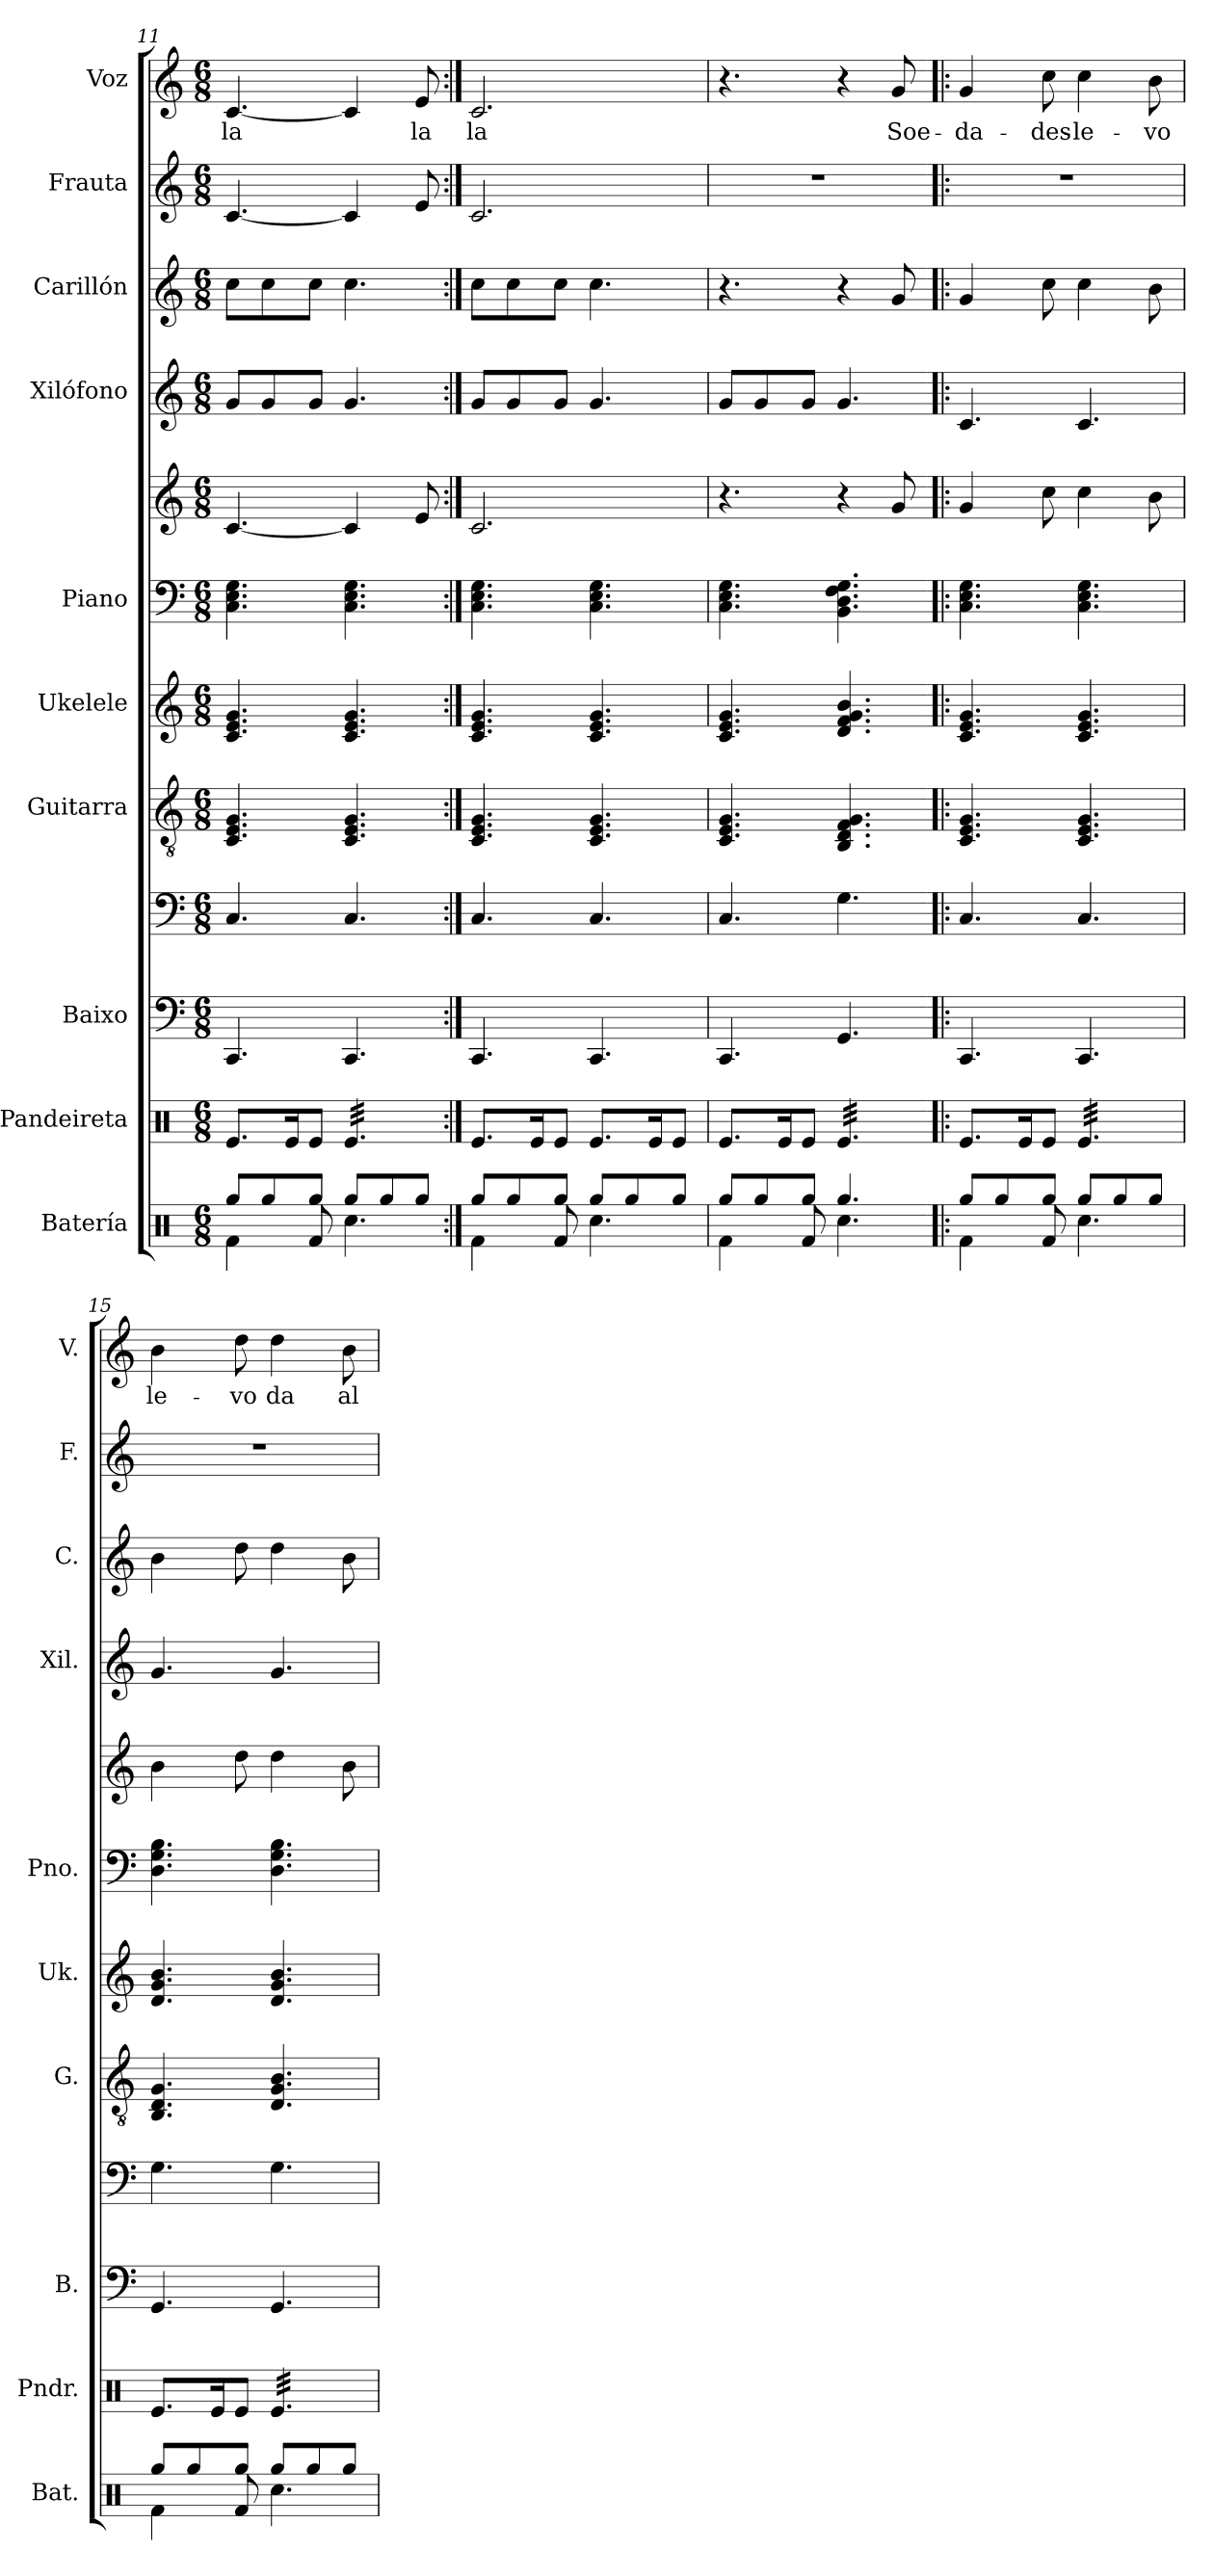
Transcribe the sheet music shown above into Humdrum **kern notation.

**kern	**kern	**kern	**kern	**kern	**kern	**kern	**kern	**kern	**kern	**kern	**kern	**text
*part10	*part9	*part8	*part8	*part7	*part6	*part5	*part5	*part4	*part3	*part2	*part1	*part1
*staff12	*staff11	*staff10	*staff9	*staff8	*staff7	*staff6	*staff5	*staff4	*staff3	*staff2	*staff1	*staff1
*I"Batería	*I"Pandeireta	*I"Baixo	*	*I"Guitarra	*I"Ukelele	*I"Piano	*	*I"Xilófono	*I"Carillón	*I"Frauta	*I"Voz	*
*I'Bat.	*I'Pndr.	*I'B.	*	*I'G.	*I'Uk.	*I'Pno.	*	*I'Xil.	*I'C.	*I'F.	*I'V.	*
*clefX	*clefX	*	*clefF4	*clefGv2	*clefG2	*clefF4	*clefG2	*clefG2	*clefG2	*clefG2	*clefG2	*
*	*	*ITrd7c12	*ITrd7c12	*	*	*	*	*ITrd-7c-12	*ITrd-14c-24	*	*	*
*k[]	*k[]	*k[]	*k[]	*k[]	*k[]	*k[]	*k[]	*k[]	*k[]	*k[]	*k[]	*
*M6/8	*M6/8	*M6/8	*M6/8	*M6/8	*M6/8	*M6/8	*M6/8	*M6/8	*M6/8	*M6/8	*M6/8	*
=11	=11	=11	=11	=11	=11	=11	=11	=11	=11	=11	=11	=11
*^	*	*	*	*	*	*	*	*	*	*	*	*
!	!	!	!	!	!	!	!	!	!	!	!	!	!LO:LY:b
8Rgg/L	4Rf\	8.Re/L	4.CCC	4.CC/	4.C/ 4.E/ 4.G/	4.c/ 4.e/ 4.g/	4.C\ 4.E\ 4.G\	[4.c/	8gg/L	8cccc\L	[4.c/	[4.c/	la
8Rgg/	.	.	.	.	.	.	.	.	8gg/	8cccc\	.	.	.
.	.	16Re/K	.	.	.	.	.	.	.	.	.	.	.
8Rgg/J	8Rf/	8Re/J	.	.	.	.	.	.	8gg/J	8cccc\J	.	.	.
*	*	*tremolo	*	*	*	*	*	*	*	*	*	*	*
8Rgg/L	4.Rcc\	32Re/LLL	4.CCC	4.CC/	4.C/ 4.E/ 4.G/	4.c/ 4.e/ 4.g/	4.C\ 4.E\ 4.G\	4c/]	4.gg/	4.cccc\	4c/]	4c/]	.
.	.	32Re/	.	.	.	.	.	.	.	.	.	.	.
.	.	32Re/	.	.	.	.	.	.	.	.	.	.	.
.	.	32Re/	.	.	.	.	.	.	.	.	.	.	.
8Rgg/	.	32Re/	.	.	.	.	.	.	.	.	.	.	.
.	.	32Re/	.	.	.	.	.	.	.	.	.	.	.
.	.	32Re/	.	.	.	.	.	.	.	.	.	.	.
.	.	32Re/	.	.	.	.	.	.	.	.	.	.	.
!	!	!	!	!	!	!	!	!	!	!	!	!	!LO:LY:b
8Rgg/J	.	32Re/	.	.	.	.	.	8e/	.	.	8e/	8e/	la
.	.	32Re/	.	.	.	.	.	.	.	.	.	.	.
.	.	32Re/	.	.	.	.	.	.	.	.	.	.	.
.	.	32Re/JJJ	.	.	.	.	.	.	.	.	.	.	.
*	*	*Xtremolo	*	*	*	*	*	*	*	*	*	*	*
=12:|!	=12:|!	=12:|!	=12:|!	=12:|!	=12:|!	=12:|!	=12:|!	=12:|!	=12:|!	=12:|!	=12:|!	=12:|!	=12:|!
!	!	!	!	!	!	!	!	!	!	!	!	!	!LO:LY:b
8Rgg/L	4Rf\	8.Re/L	4.CCC	4.CC/	4.C/ 4.E/ 4.G/	4.c/ 4.e/ 4.g/	4.C\ 4.E\ 4.G\	2.c/	8gg/L	8cccc\L	2.c/	2.c/	la
8Rgg/	.	.	.	.	.	.	.	.	8gg/	8cccc\	.	.	.
.	.	16Re/K	.	.	.	.	.	.	.	.	.	.	.
8Rgg/J	8Rf/	8Re/J	.	.	.	.	.	.	8gg/J	8cccc\J	.	.	.
8Rgg/L	4.Rcc\	8.Re/L	4.CCC	4.CC/	4.C/ 4.E/ 4.G/	4.c/ 4.e/ 4.g/	4.C\ 4.E\ 4.G\	.	4.gg/	4.cccc\	.	.	.
8Rgg/	.	.	.	.	.	.	.	.	.	.	.	.	.
.	.	16Re/K	.	.	.	.	.	.	.	.	.	.	.
8Rgg/J	.	8Re/J	.	.	.	.	.	.	.	.	.	.	.
=13	=13	=13	=13	=13	=13	=13	=13	=13	=13	=13	=13	=13	=13
8Rgg/L	4Rf\	8.Re/L	4.CCC	4.CC/	4.C/ 4.E/ 4.G/	4.c/ 4.e/ 4.g/	4.C\ 4.E\ 4.G\	4.r	8gg/L	4.r	2.r	4.r	.
8Rgg/	.	.	.	.	.	.	.	.	8gg/	.	.	.	.
.	.	16Re/K	.	.	.	.	.	.	.	.	.	.	.
8Rgg/J	8Rf/	8Re/J	.	.	.	.	.	.	8gg/J	.	.	.	.
*	*	*tremolo	*	*	*	*	*	*	*	*	*	*	*
4.Rgg/	4.Rcc\	32Re/LLL	4.GGG	4.GG\	4.BB/ 4.D/ 4.F/ 4.G/	4.d/ 4.f/ 4.g/ 4.b/	4.BB\ 4.D\ 4.F\ 4.G\	4r	4.gg/	4r	.	4r	.
.	.	32Re/	.	.	.	.	.	.	.	.	.	.	.
.	.	32Re/	.	.	.	.	.	.	.	.	.	.	.
.	.	32Re/	.	.	.	.	.	.	.	.	.	.	.
.	.	32Re/	.	.	.	.	.	.	.	.	.	.	.
.	.	32Re/	.	.	.	.	.	.	.	.	.	.	.
.	.	32Re/	.	.	.	.	.	.	.	.	.	.	.
.	.	32Re/	.	.	.	.	.	.	.	.	.	.	.
!	!	!	!	!	!	!	!	!	!	!	!	!	!LO:LY:b
.	.	32Re/	.	.	.	.	.	8g/	.	8ggg/	.	8g/	Soe-
.	.	32Re/	.	.	.	.	.	.	.	.	.	.	.
.	.	32Re/	.	.	.	.	.	.	.	.	.	.	.
.	.	32Re/JJJ	.	.	.	.	.	.	.	.	.	.	.
*	*	*Xtremolo	*	*	*	*	*	*	*	*	*	*	*
=14!|:	=14!|:	=14!|:	=14!|:	=14!|:	=14!|:	=14!|:	=14!|:	=14!|:	=14!|:	=14!|:	=14!|:	=14!|:	=14!|:
!	!	!	!	!	!	!	!	!	!	!	!	!	!LO:LY:b
8Rgg/L	4Rf\	8.Re/L	4.CCC	4.CC/	4.C/ 4.E/ 4.G/	4.c/ 4.e/ 4.g/	4.C\ 4.E\ 4.G\	4g/	4.cc/	4ggg/	2.r	4g/	-da-
8Rgg/	.	.	.	.	.	.	.	.	.	.	.	.	.
.	.	16Re/K	.	.	.	.	.	.	.	.	.	.	.
!	!	!	!	!	!	!	!	!	!	!	!	!	!LO:LY:b
8Rgg/J	8Rf/	8Re/J	.	.	.	.	.	8cc\	.	8cccc\	.	8cc\	-des-
!	!	!	!	!	!	!	!	!	!	!	!	!	!LO:LY:b
*	*	*tremolo	*	*	*	*	*	*	*	*	*	*	*
8Rgg/L	4.Rcc\	32Re/LLL	4.CCC	4.CC/	4.C/ 4.E/ 4.G/	4.c/ 4.e/ 4.g/	4.C\ 4.E\ 4.G\	4cc\	4.cc/	4cccc\	.	4cc\	-le-
.	.	32Re/	.	.	.	.	.	.	.	.	.	.	.
.	.	32Re/	.	.	.	.	.	.	.	.	.	.	.
.	.	32Re/	.	.	.	.	.	.	.	.	.	.	.
8Rgg/	.	32Re/	.	.	.	.	.	.	.	.	.	.	.
.	.	32Re/	.	.	.	.	.	.	.	.	.	.	.
.	.	32Re/	.	.	.	.	.	.	.	.	.	.	.
.	.	32Re/	.	.	.	.	.	.	.	.	.	.	.
!	!	!	!	!	!	!	!	!	!	!	!	!	!LO:LY:b
8Rgg/J	.	32Re/	.	.	.	.	.	8b\	.	8bbb\	.	8b\	-vo
.	.	32Re/	.	.	.	.	.	.	.	.	.	.	.
.	.	32Re/	.	.	.	.	.	.	.	.	.	.	.
.	.	32Re/JJJ	.	.	.	.	.	.	.	.	.	.	.
*	*	*Xtremolo	*	*	*	*	*	*	*	*	*	*	*
!!LO:PB:g=z
=15	=15	=15	=15	=15	=15	=15	=15	=15	=15	=15	=15	=15	=15
!	!	!	!	!	!	!	!	!	!	!	!	!	!LO:LY:b
8Rgg/L	4Rf\	8.Re/L	4.GGG	4.GG\	4.BB/ 4.D/ 4.G/	4.d/ 4.g/ 4.b/	4.D\ 4.G\ 4.B\	4b\	4.gg/	4bbb\	2.r	4b\	le-
8Rgg/	.	.	.	.	.	.	.	.	.	.	.	.	.
.	.	16Re/K	.	.	.	.	.	.	.	.	.	.	.
!	!	!	!	!	!	!	!	!	!	!	!	!	!LO:LY:b
8Rgg/J	8Rf/	8Re/J	.	.	.	.	.	8dd\	.	8dddd\	.	8dd\	-vo
!	!	!	!	!	!	!	!	!	!	!	!	!	!LO:LY:b
*	*	*tremolo	*	*	*	*	*	*	*	*	*	*	*
8Rgg/L	4.Rcc\	32Re/LLL	4.GGG	4.GG\	4.D/ 4.G/ 4.B/	4.d/ 4.g/ 4.b/	4.D\ 4.G\ 4.B\	4dd\	4.gg/	4dddd\	.	4dd\	da
.	.	32Re/	.	.	.	.	.	.	.	.	.	.	.
.	.	32Re/	.	.	.	.	.	.	.	.	.	.	.
.	.	32Re/	.	.	.	.	.	.	.	.	.	.	.
8Rgg/	.	32Re/	.	.	.	.	.	.	.	.	.	.	.
.	.	32Re/	.	.	.	.	.	.	.	.	.	.	.
.	.	32Re/	.	.	.	.	.	.	.	.	.	.	.
.	.	32Re/	.	.	.	.	.	.	.	.	.	.	.
!	!	!	!	!	!	!	!	!	!	!	!	!	!LO:LY:b
8Rgg/J	.	32Re/	.	.	.	.	.	8b\	.	8bbb\	.	8b\	al-
.	.	32Re/	.	.	.	.	.	.	.	.	.	.	.
.	.	32Re/	.	.	.	.	.	.	.	.	.	.	.
.	.	32Re/JJJ	.	.	.	.	.	.	.	.	.	.	.
*	*	*Xtremolo	*	*	*	*	*	*	*	*	*	*	*
*v	*v	*	*	*	*	*	*	*	*	*	*	*	*
=	=	=	=	=	=	=	=	=	=	=	=	=
*-	*-	*-	*-	*-	*-	*-	*-	*-	*-	*-	*-	*-
